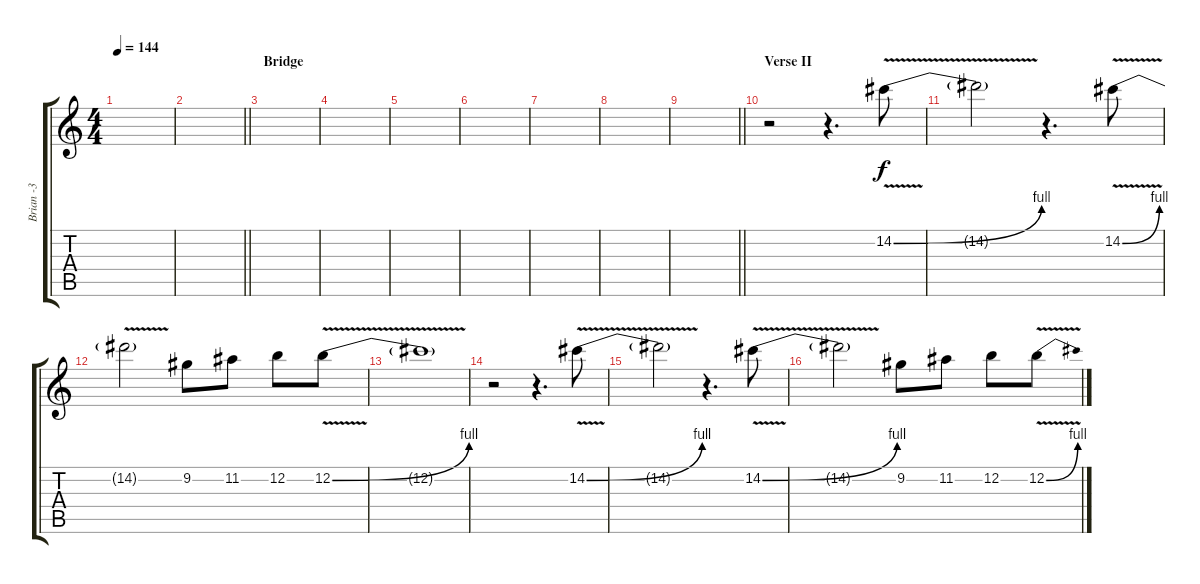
\track ("Brian -3" "Brian -3") {instrument overdrivenguitar}
\staff {score tabs}
\tuning (E4 B3 G3 D3 A2 E2) {hide}
\ts (4 4)
\tempo 144
\clef g2
\ks c
|
\barLineRight lightlight
|
\section ("" "Bridge")
|
|
|
|
|
|
\barLineRight lightlight
|
\section ("" "Verse II")
r.2 r.4{d} 14.2{be (bend 0 0 60 4) v}.8 |
14.2{t}.2 r.4{d} 14.2{be (bend 0 0 60 4) v}.8 |
14.2{t}.2 9.2.8 11.2.8 12.2.8 12.2{be (bend 0 0 60 4) v}.8 |
12.2{t}.1 |
r.2 r.4{d} 14.2{be (bend 0 0 60 4) v}.8 |
14.2{t}.2 r.4{d} 14.2{be (bend 0 0 60 4) v}.8 |
14.2{t}.2 9.2.8 11.2.8 12.2.8 12.2{be (bend 0 0 60 4) v}.8
